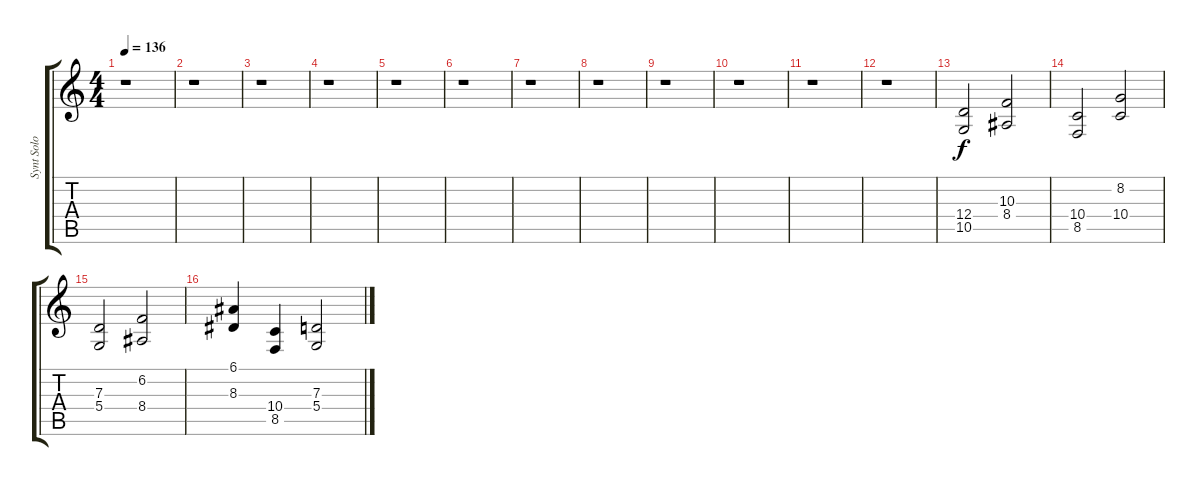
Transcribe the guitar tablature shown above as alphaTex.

\track ("Synt Solo" "Synt Solo") {instrument tinklebell}
\staff {score tabs}
\tuning (E4 B3 G3 D3 A2 E2) {hide}
\ts (4 4)
\tempo 136
\clef g2
\ks c
r.1{dy f} |
r.1 |
r.1 |
r.1 |
r.1 |
r.1 |
r.1 |
r.1 |
r.1 |
r.1 |
r.1 |
r.1 |
(12.4 10.5).2 (10.3 8.4).2 |
(10.4 8.5).2 (8.2 10.4).2 |
(7.3 5.4).2 (6.2 8.4).2 |
(6.1 8.3).4 (10.4 8.5).4 (7.3 5.4).2
